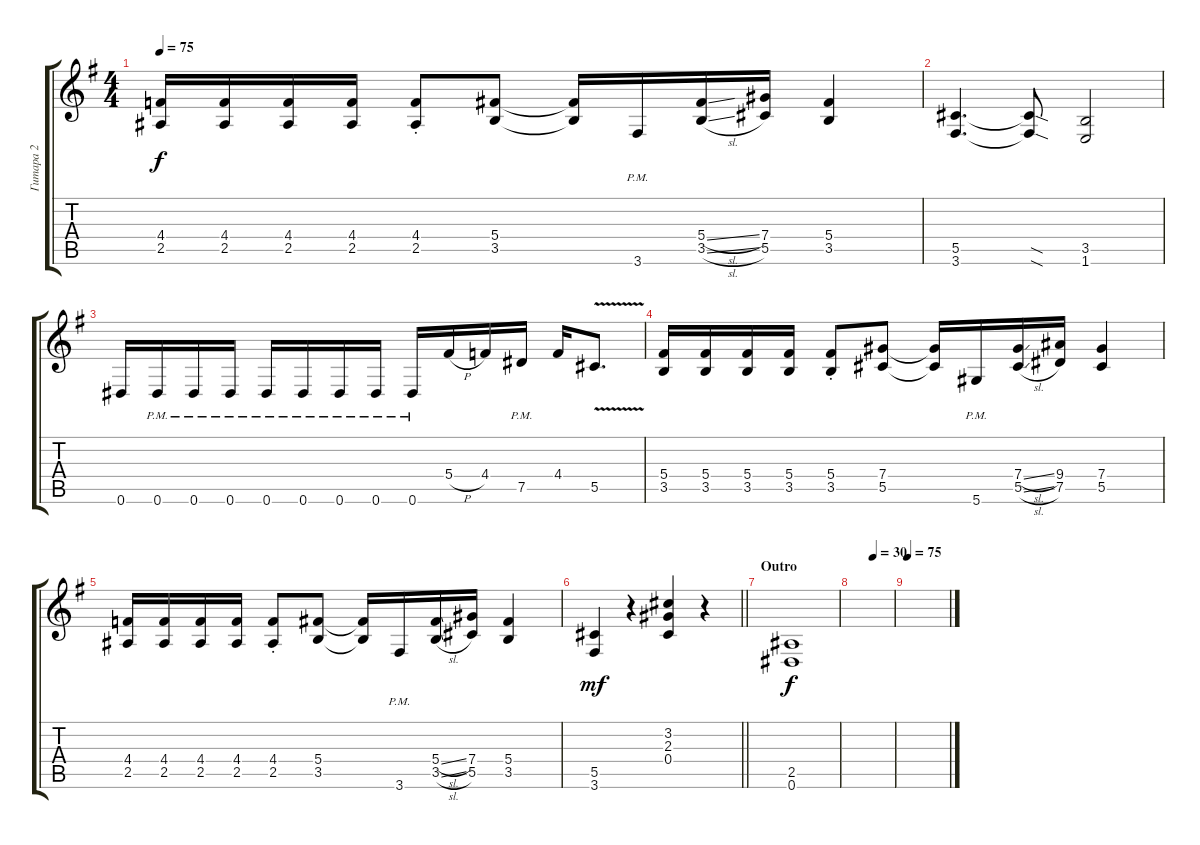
\track ("Гитара 2" "Гитара 2") {instrument distortionguitar}
\staff {score tabs}
\tuning (Eb4 Bb3 Gb3 Db3 Ab2 Eb2) {hide}
\ts (4 4)
\tempo 75
\clef g2
\ks eminor
(4.4 2.5).16{dy f} (4.4 2.5).16 (4.4 2.5).16 (4.4 2.5).16 (4.4{st} 2.5{st}).8 (5.4 3.5).8 (5.4{t} 3.5{t}).16 3.6{pm}.16 (5.4{sl} 3.5{sl}).16 (7.4 5.5).16 (5.4 3.5).4 |
(5.5 3.6).4{d} (5.5{sod t} 3.6{sod t}).8 (3.5 1.6).2 |
0.6.16 0.6{pm}.16 0.6{pm}.16 0.6{pm}.16 0.6{pm}.16 0.6{pm}.16 0.6{pm}.16 0.6{pm}.16 0.6{pm}.16 5.4{h}.16 4.4.16 7.5{pm}.16 4.4.16 5.5{v}.8{d} |
(5.4 3.5).16 (5.4 3.5).16 (5.4 3.5).16 (5.4 3.5).16 (5.4{st} 3.5{st}).8 (7.4 5.5).8 (7.4{t} 5.5{t}).16 5.6{pm}.16 (7.4{sl} 5.5{sl}).16 (9.4 7.5).16 (7.4 5.5).4 |
(4.4 2.5).16 (4.4 2.5).16 (4.4 2.5).16 (4.4 2.5).16 (4.4{st} 2.5{st}).8 (5.4 3.5).8 (5.4{t} 3.5{t}).16 3.6{pm}.16 (5.4{sl} 3.5{sl}).16 (7.4 5.5).16 (5.4 3.5).4 |
\barLineRight lightlight
(5.5 3.6).4{dy mf} r.4 (3.2 2.3 0.4).4 r.4 |
\section ("" "Outro")
(2.5 0.6).1{dy f} |
\tempo (30 0.5)
|
\tempo 75
